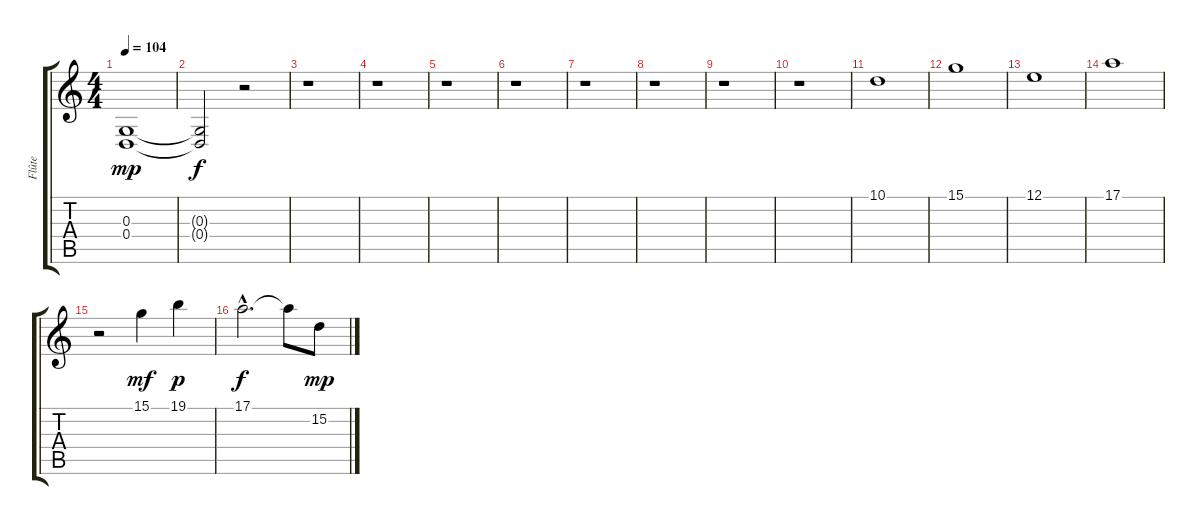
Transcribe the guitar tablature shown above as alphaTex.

\track ("Flûte" "Flûte") {instrument frenchhorn}
\staff {score tabs}
\tuning (E4 B3 G3 D3 A2 E2) {hide}
\ts (4 4)
\tempo 104
\clef g2
\ks c
(0.3 0.4).1{dy mp} |
(0.3{t} 0.4{t}).2{dy f} r.2 |
r.1 |
r.1 |
r.1 |
r.1 |
r.1 |
r.1 |
r.1 |
r.1{instrument flute} |
10.1.1{instrument flute} |
15.1.1 |
12.1.1 |
17.1.1 |
r.2 15.1.4{dy mf} 19.1.4{dy p} |
17.1{hac}.2{d dy f} 17.1{t}.8 15.2.8{dy mp}
